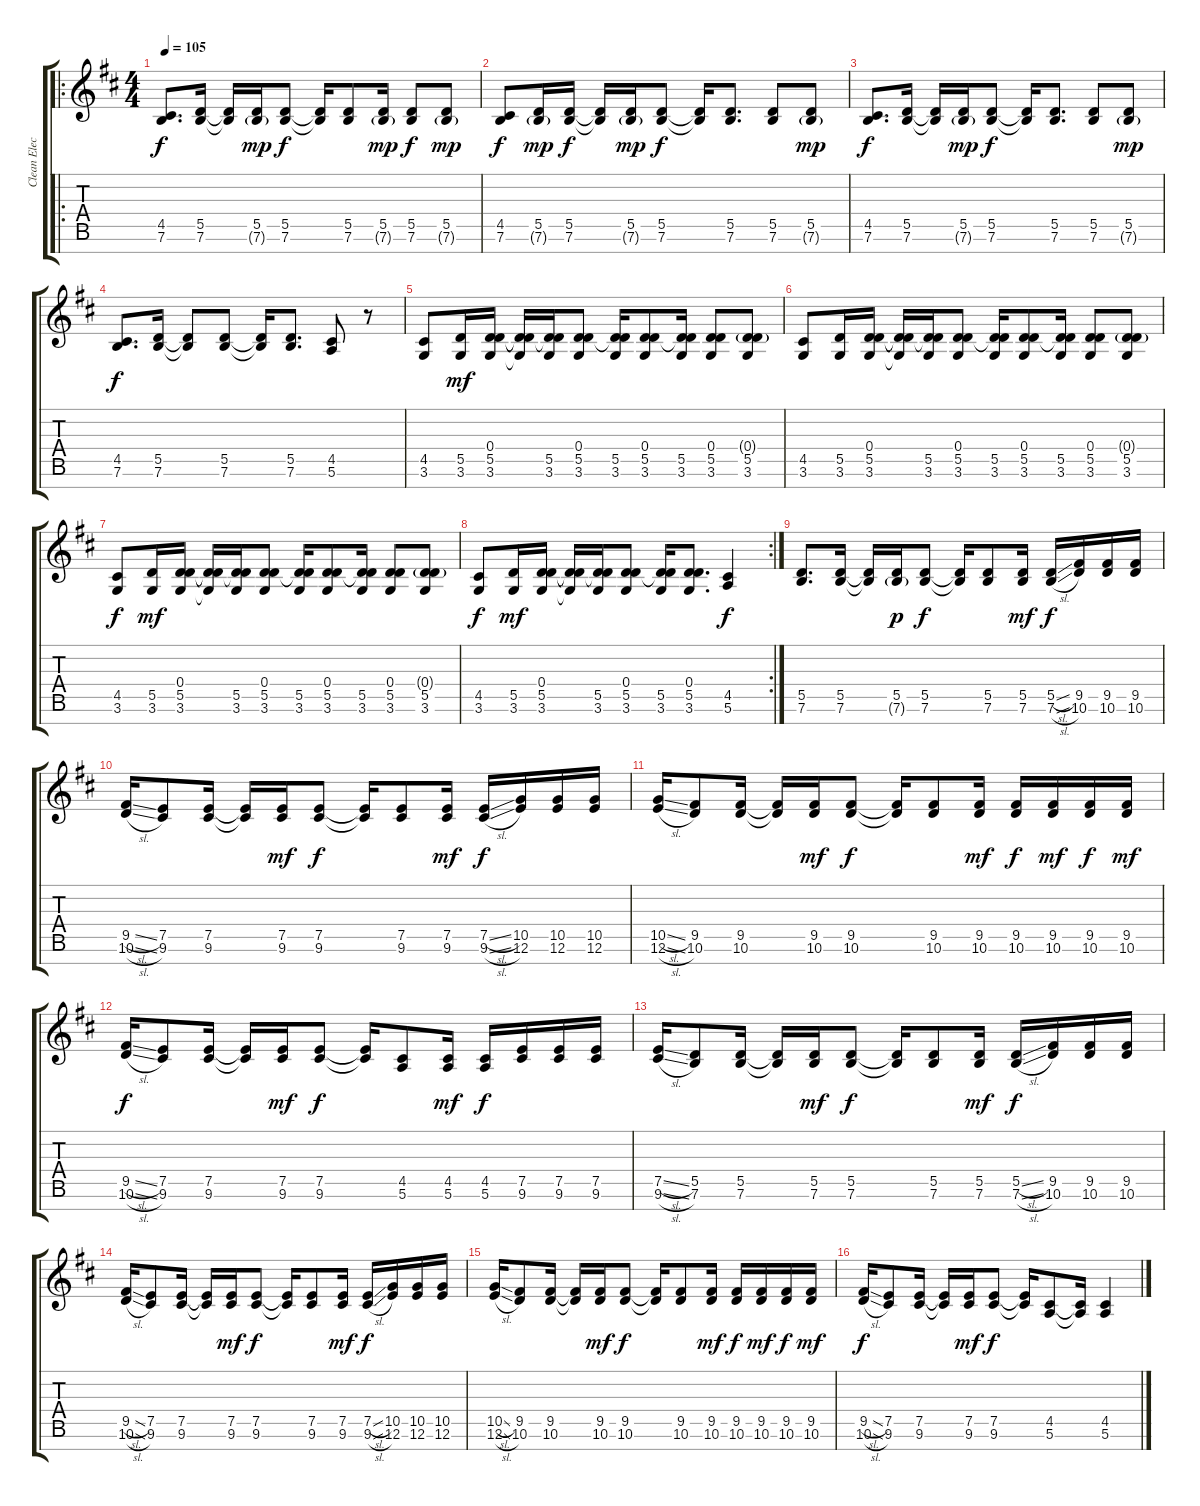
\track ("Clean Electric" "Clean Elec") {instrument acousticguitarsteel}
\staff {score tabs}
\tuning (E4 B3 G3 D3 A2 E2 B1) {hide}
\ro
\ts (4 4)
\tempo 105
\clef g2
\ks d
(4.5 7.6).8{d dy f} (5.5 7.6).16 (5.5{t} 7.6{t}).16 (5.5 7.6{g}).16{dy mp} (5.5 7.6).8{dy f} (5.5{t} 7.6{t}).16 (5.5 7.6).8 (5.5 7.6{g}).16{dy mp} (5.5 7.6).8{dy f} (5.5 7.6{g}).8{dy mp} |
(4.5 7.6).8{dy f} (5.5 7.6{g}).16{dy mp} (5.5 7.6).16{dy f} (5.5{t} 7.6{t}).16 (5.5 7.6{g}).16{dy mp} (5.5 7.6).8{dy f} (5.5{t} 7.6{t}).16 (5.5 7.6).8{d} (5.5 7.6).8 (5.5 7.6{g}).8{dy mp} |
(4.5 7.6).8{d dy f} (5.5 7.6).16 (5.5{t} 7.6{t}).16 (5.5 7.6{g}).16{dy mp} (5.5 7.6).8{dy f} (5.5{t} 7.6{t}).16 (5.5 7.6).8{d} (5.5 7.6).8 (5.5 7.6{g}).8{dy mp} |
(4.5 7.6).8{d dy f} (5.5 7.6).16 (5.5{t} 7.6{t}).8 (5.5 7.6).8 (5.5{t} 7.6{t}).16 (5.5 7.6).8{d} (4.5 5.6).8 r.8 |
(4.5 3.6).8 (5.5 3.6).16{dy mf} (0.4 5.5 3.6).16 (0.4{t} 5.5{t} 3.6{t}).16 (0.4{t} 5.5 3.6).16 (0.4 5.5 3.6).8 (0.4{t} 5.5 3.6).16 (0.4 5.5 3.6).8 (0.4{t} 5.5 3.6).16 (0.4 5.5 3.6).8 (0.4{g} 5.5 3.6).8 |
(4.5 3.6).8 (5.5 3.6).16 (0.4 5.5 3.6).16 (0.4{t} 5.5{t} 3.6{t}).16 (0.4{t} 5.5 3.6).16 (0.4 5.5 3.6).8 (0.4{t} 5.5 3.6).16 (0.4 5.5 3.6).8 (0.4{t} 5.5 3.6).16 (0.4 5.5 3.6).8 (0.4{g} 5.5 3.6).8 |
(4.5 3.6).8{dy f} (5.5 3.6).16{dy mf} (0.4 5.5 3.6).16 (0.4{t} 5.5{t} 3.6{t}).16 (0.4{t} 5.5 3.6).16 (0.4 5.5 3.6).8 (0.4{t} 5.5 3.6).16 (0.4 5.5 3.6).8 (0.4{t} 5.5 3.6).16 (0.4 5.5 3.6).8 (0.4{g} 5.5 3.6).8 |
\rc 2
(4.5 3.6).8{dy f} (5.5 3.6).16{dy mf} (0.4 5.5 3.6).16 (0.4{t} 5.5{t} 3.6{t}).16 (0.4{t} 5.5 3.6).16 (0.4 5.5 3.6).8 (0.4{t} 5.5 3.6).16 (0.4 5.5 3.6).8{d} (4.5 5.6).4{dy f} |
(5.5 7.6).8{d} (5.5 7.6).16 (5.5{t} 7.6{t}).16 (5.5 7.6{g}).16{dy p} (5.5 7.6).8{dy f} (5.5{t} 7.6{t}).16 (5.5 7.6).8 (5.5 7.6).16{dy mf} (5.5{sl} 7.6{sl}).16{dy f} (9.5 10.6).16 (9.5 10.6).16 (9.5 10.6).16 |
(9.5{sl} 10.6{sl}).16 (7.5 9.6).8 (7.5 9.6).16 (7.5{t} 9.6{t}).16 (7.5 9.6).16{dy mf} (7.5 9.6).8{dy f} (7.5{t} 9.6{t}).16 (7.5 9.6).8 (7.5 9.6).16{dy mf} (7.5{sl} 9.6{sl}).16{dy f} (10.5 12.6).16 (10.5 12.6).16 (10.5 12.6).16 |
(10.5{sl} 12.6{sl}).16 (9.5 10.6).8 (9.5 10.6).16 (9.5{t} 10.6{t}).16 (9.5 10.6).16{dy mf} (9.5 10.6).8{dy f} (9.5{t} 10.6{t}).16 (9.5 10.6).8 (9.5 10.6).16{dy mf} (9.5 10.6).16{dy f} (9.5 10.6).16{dy mf} (9.5 10.6).16{dy f} (9.5 10.6).16{dy mf} |
(9.5{sl} 10.6{sl}).16{dy f} (7.5 9.6).8 (7.5 9.6).16 (7.5{t} 9.6{t}).16 (7.5 9.6).16{dy mf} (7.5 9.6).8{dy f} (7.5{t} 9.6{t}).16 (4.5 5.6).8 (4.5 5.6).16{dy mf} (4.5 5.6).16{dy f} (7.5 9.6).16 (7.5 9.6).16 (7.5 9.6).16 |
(7.5{sl} 9.6{sl}).16 (5.5 7.6).8 (5.5 7.6).16 (5.5{t} 7.6{t}).16 (5.5 7.6).16{dy mf} (5.5 7.6).8{dy f} (5.5{t} 7.6{t}).16 (5.5 7.6).8 (5.5 7.6).16{dy mf} (5.5{sl} 7.6{sl}).16{dy f} (9.5 10.6).16 (9.5 10.6).16 (9.5 10.6).16 |
(9.5{sl} 10.6{sl}).16 (7.5 9.6).8 (7.5 9.6).16 (7.5{t} 9.6{t}).16 (7.5 9.6).16{dy mf} (7.5 9.6).8{dy f} (7.5{t} 9.6{t}).16 (7.5 9.6).8 (7.5 9.6).16{dy mf} (7.5{sl} 9.6{sl}).16{dy f} (10.5 12.6).16 (10.5 12.6).16 (10.5 12.6).16 |
(10.5{sl} 12.6{sl}).16 (9.5 10.6).8 (9.5 10.6).16 (9.5{t} 10.6{t}).16 (9.5 10.6).16{dy mf} (9.5 10.6).8{dy f} (9.5{t} 10.6{t}).16 (9.5 10.6).8 (9.5 10.6).16{dy mf} (9.5 10.6).16{dy f} (9.5 10.6).16{dy mf} (9.5 10.6).16{dy f} (9.5 10.6).16{dy mf} |
(9.5{sl} 10.6{sl}).16{dy f} (7.5 9.6).8 (7.5 9.6).16 (7.5{t} 9.6{t}).16 (7.5 9.6).16{dy mf} (7.5 9.6).8{dy f} (7.5{t} 9.6{t}).16 (4.5 5.6).8 (4.5{t} 5.6{t}).16 (4.5 5.6).4
